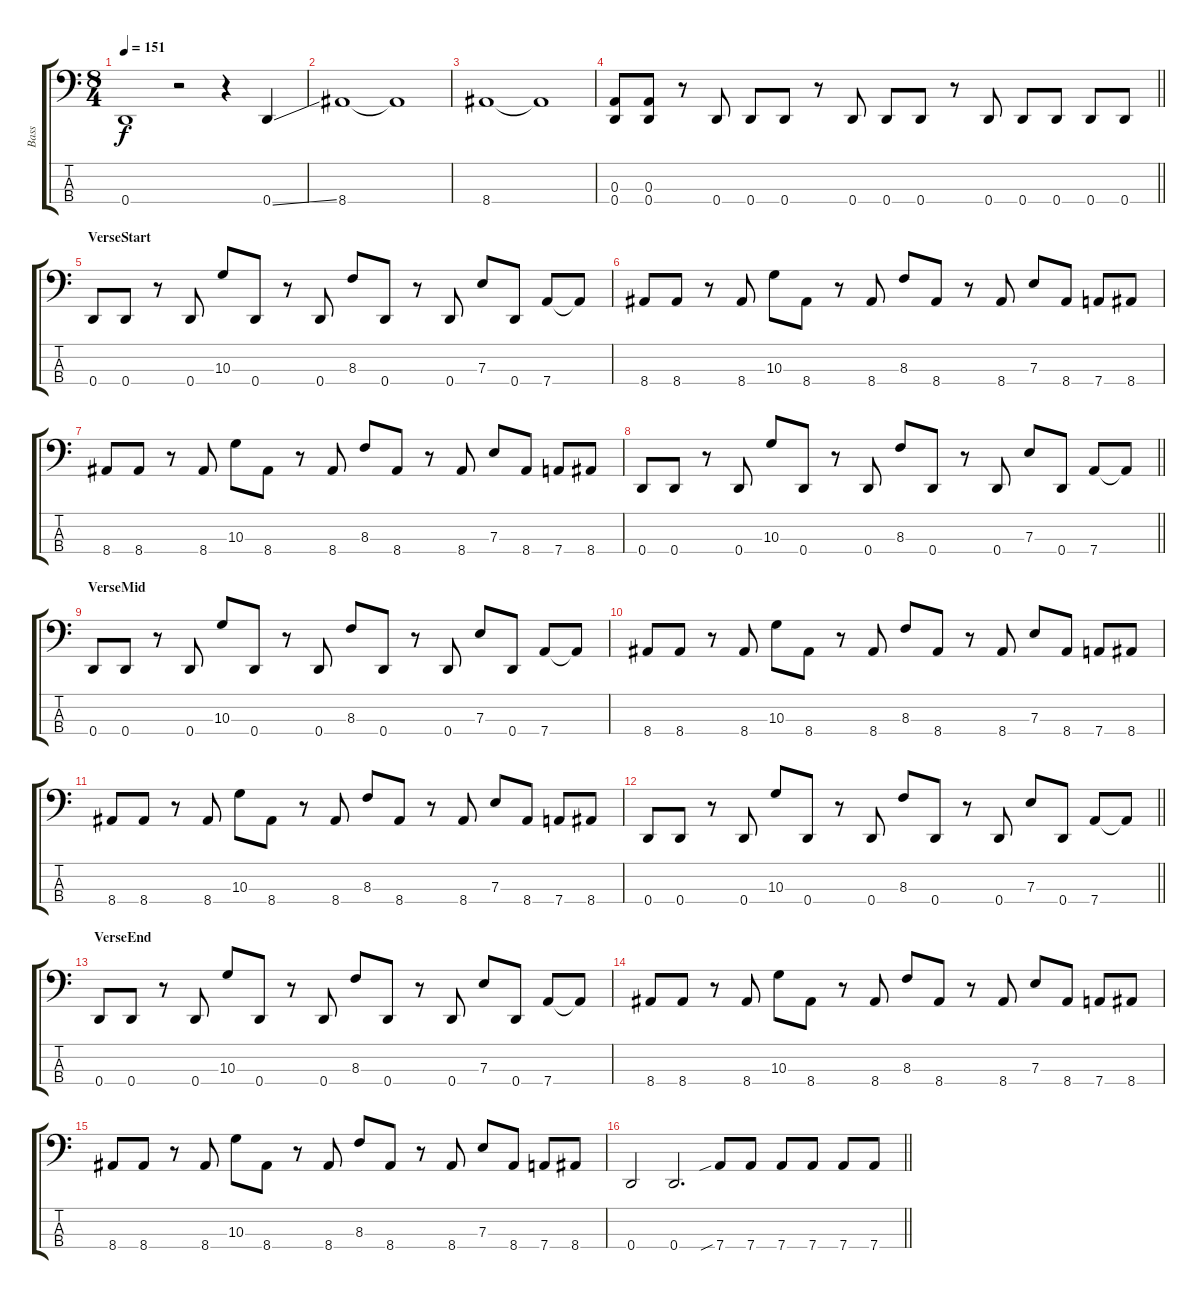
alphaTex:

\track ("Bass" "Bass") {instrument slapbass2}
\staff {score tabs}
\tuning (G2 D2 A1 D1) {hide}
\ts (8 4)
\tempo 151
\clef f4
\ks c
0.4.1{dy f instrument slapbass2} r.2 r.4 0.4{ss}.4 |
8.4.1 8.4{t}.1 |
8.4.1 8.4{t}.1 |
\barLineRight lightlight
(0.3 0.4).8 (0.3 0.4).8 r.8 0.4.8 0.4.8 0.4.8 r.8 0.4.8 0.4.8 0.4.8 r.8 0.4.8 0.4.8 0.4.8 0.4.8 0.4.8 |
\section ("" "VerseStart")
0.4.8 0.4.8 r.8 0.4.8 10.3.8 0.4.8 r.8 0.4.8 8.3.8 0.4.8 r.8 0.4.8 7.3.8 0.4.8 7.4.8 7.4{t}.8 |
8.4.8 8.4.8 r.8 8.4.8 10.3.8 8.4.8 r.8 8.4.8 8.3.8 8.4.8 r.8 8.4.8 7.3.8 8.4.8 7.4.8 8.4.8 |
8.4.8 8.4.8 r.8 8.4.8 10.3.8 8.4.8 r.8 8.4.8 8.3.8 8.4.8 r.8 8.4.8 7.3.8 8.4.8 7.4.8 8.4.8 |
\barLineRight lightlight
0.4.8 0.4.8 r.8 0.4.8 10.3.8 0.4.8 r.8 0.4.8 8.3.8 0.4.8 r.8 0.4.8 7.3.8 0.4.8 7.4.8 7.4{t}.8 |
\section ("" "VerseMid")
0.4.8 0.4.8 r.8 0.4.8 10.3.8 0.4.8 r.8 0.4.8 8.3.8 0.4.8 r.8 0.4.8 7.3.8 0.4.8 7.4.8 7.4{t}.8 |
8.4.8 8.4.8 r.8 8.4.8 10.3.8 8.4.8 r.8 8.4.8 8.3.8 8.4.8 r.8 8.4.8 7.3.8 8.4.8 7.4.8 8.4.8 |
8.4.8 8.4.8 r.8 8.4.8 10.3.8 8.4.8 r.8 8.4.8 8.3.8 8.4.8 r.8 8.4.8 7.3.8 8.4.8 7.4.8 8.4.8 |
\barLineRight lightlight
0.4.8 0.4.8 r.8 0.4.8 10.3.8 0.4.8 r.8 0.4.8 8.3.8 0.4.8 r.8 0.4.8 7.3.8 0.4.8 7.4.8 7.4{t}.8 |
\section ("" "VerseEnd")
0.4.8 0.4.8 r.8 0.4.8 10.3.8 0.4.8 r.8 0.4.8 8.3.8 0.4.8 r.8 0.4.8 7.3.8 0.4.8 7.4.8 7.4{t}.8 |
8.4.8 8.4.8 r.8 8.4.8 10.3.8 8.4.8 r.8 8.4.8 8.3.8 8.4.8 r.8 8.4.8 7.3.8 8.4.8 7.4.8 8.4.8 |
8.4.8 8.4.8 r.8 8.4.8 10.3.8 8.4.8 r.8 8.4.8 8.3.8 8.4.8 r.8 8.4.8 7.3.8 8.4.8 7.4.8 8.4.8 |
\barLineRight lightlight
0.4.2 0.4.2{d} 7.4{sib}.8 7.4.8 7.4.8 7.4.8 7.4.8 7.4.8
